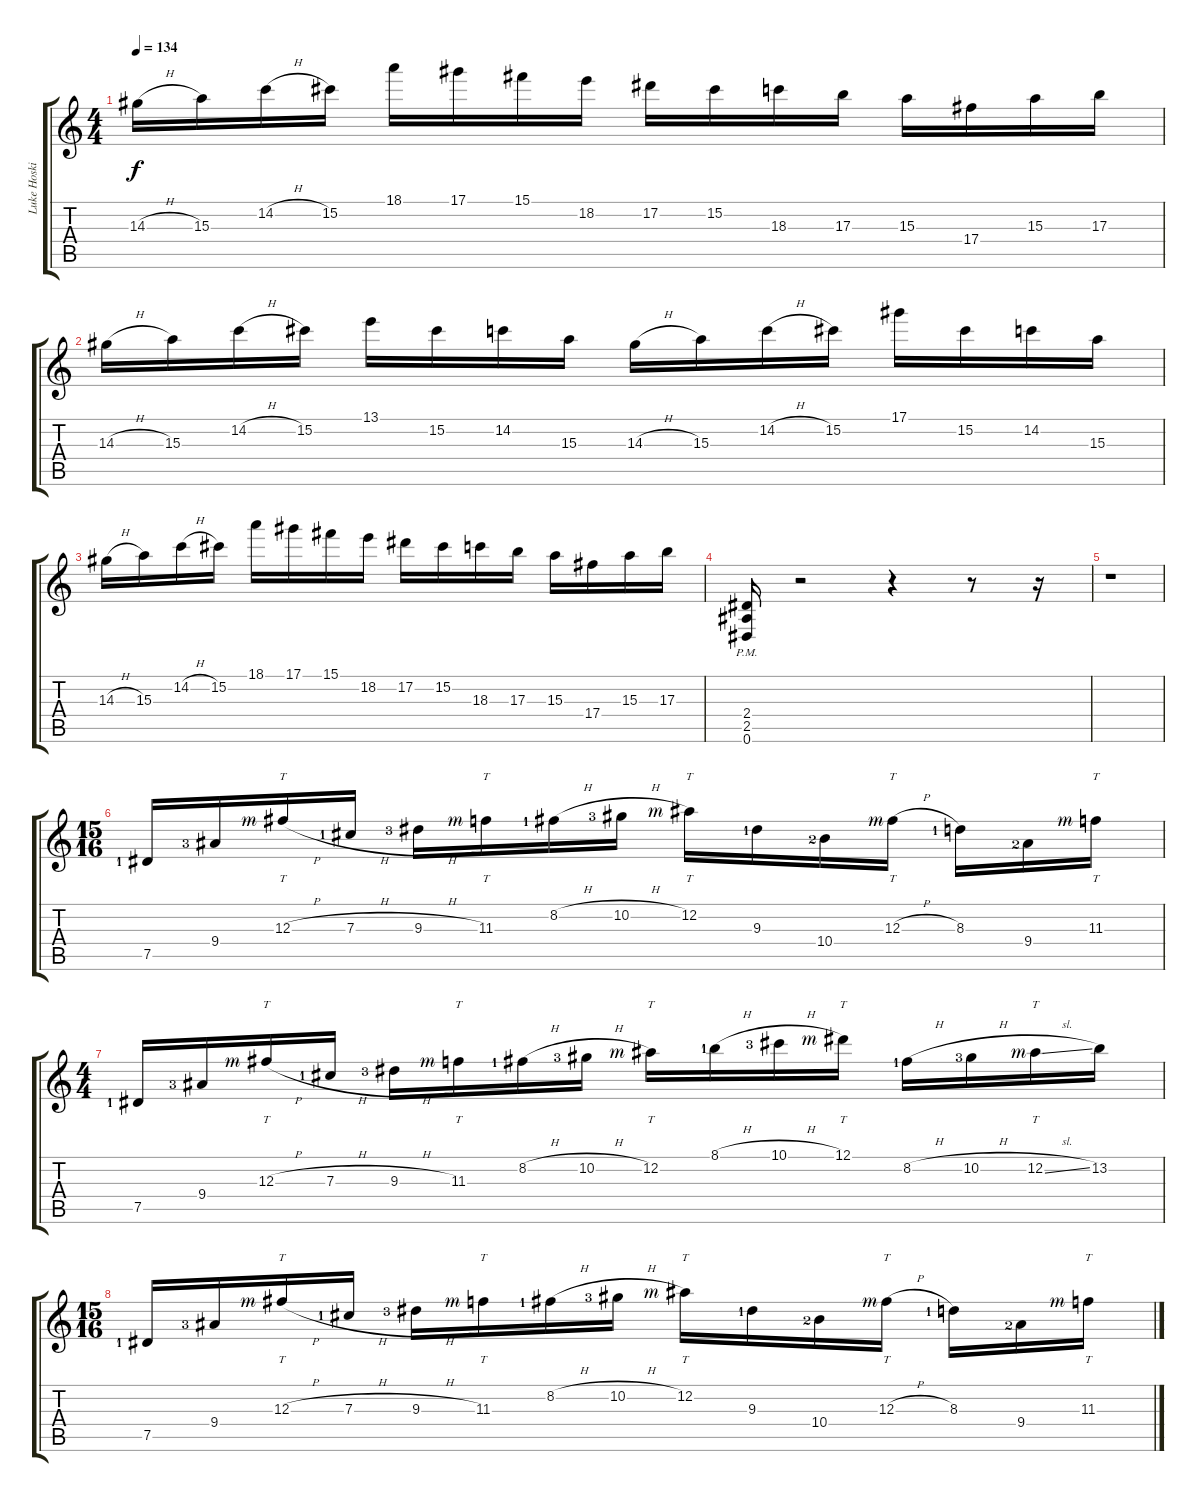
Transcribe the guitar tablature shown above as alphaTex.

\track ("Luke Hoskin" "Luke Hoski") {instrument overdrivenguitar}
\staff {score tabs}
\tuning (Eb4 Bb3 Gb3 Db3 Ab2 Eb2) {hide}
\ts (4 4)
\tempo 134
\clef g2
\ks c
14.3{h}.16{dy f} 15.3.16 14.2{h}.16 15.2.16 18.1.16 17.1.16 15.1.16 18.2.16 17.2.16 15.2.16 18.3.16 17.3.16 15.3.16 17.4.16 15.3.16 17.3.16 |
14.3{h}.16 15.3.16 14.2{h}.16 15.2.16 13.1.16 15.2.16 14.2.16 15.3.16 14.3{h}.16 15.3.16 14.2{h}.16 15.2.16 17.1.16 15.2.16 14.2.16 15.3.16 |
14.3{h}.16 15.3.16 14.2{h}.16 15.2.16 18.1.16 17.1.16 15.1.16 18.2.16 17.2.16 15.2.16 18.3.16 17.3.16 15.3.16 17.4.16 15.3.16 17.3.16 |
(2.4{pm} 2.5{pm} 0.6{pm}).16 r.2 r.4 r.8 r.16 |
r.1 |
\ts (15 16)
7.5{lf 2}.16 9.4{lf 4}.16 12.3{h rf 3}.16{tt} 7.3{h lf 2}.16 9.3{h lf 4}.16 11.3{rf 3}.16{tt} 8.2{h lf 2}.16 10.2{h lf 4}.16 12.2{rf 3}.16{tt} 9.3{lf 2}.16 10.4{lf 3}.16 12.3{h rf 3}.16{tt} 8.3{lf 2}.16 9.4{lf 3}.16 11.3{rf 3}.16{tt} |
\ts (4 4)
7.5{lf 2}.16 9.4{lf 4}.16 12.3{h rf 3}.16{tt} 7.3{h lf 2}.16 9.3{h lf 4}.16 11.3{rf 3}.16{tt} 8.2{h lf 2}.16 10.2{h lf 4}.16 12.2{rf 3}.16{tt} 8.1{h lf 2}.16 10.1{h lf 4}.16 12.1{rf 3}.16{tt} 8.2{h lf 2}.16 10.2{h lf 4}.16 12.2{sl rf 3}.16{tt} 13.2.16 |
\ts (15 16)
7.5{lf 2}.16 9.4{lf 4}.16 12.3{h rf 3}.16{tt} 7.3{h lf 2}.16 9.3{h lf 4}.16 11.3{rf 3}.16{tt} 8.2{h lf 2}.16 10.2{h lf 4}.16 12.2{rf 3}.16{tt} 9.3{lf 2}.16 10.4{lf 3}.16 12.3{h rf 3}.16{tt} 8.3{lf 2}.16 9.4{lf 3}.16 11.3{rf 3}.16{tt}
